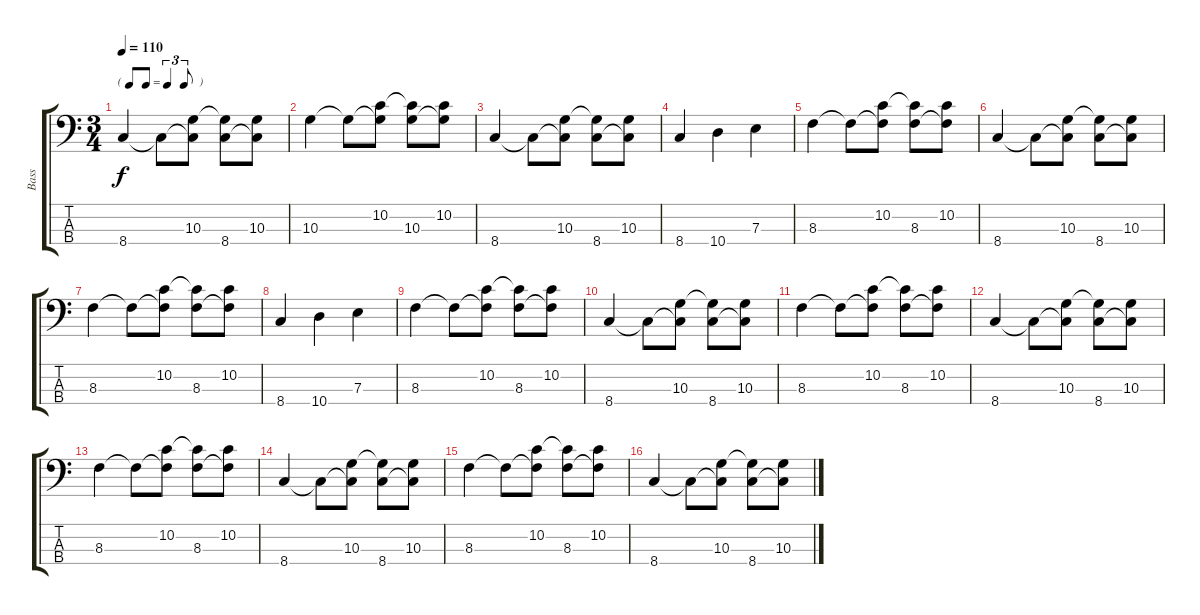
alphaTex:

\track ("Bass" "Bass") {instrument electricbassfinger}
\staff {score tabs}
\tuning (G2 D2 A1 E1) {hide}
\ts (3 4)
\tf triplet8th
\tempo 110
\clef f4
\ks c
8.4.4{dy f} 8.4{t}.8 (10.3 8.4{t}).8 (10.3{t} 8.4).8 (10.3 8.4{t}).8 |
10.3.4 10.3{t}.8 (10.2 10.3{t}).8 (10.2{t} 10.3).8 (10.2 10.3{t}).8 |
8.4.4 8.4{t}.8 (10.3 8.4{t}).8 (10.3{t} 8.4).8 (10.3 8.4{t}).8 |
8.4.4 10.4.4 7.3.4 |
8.3.4 8.3{t}.8 (10.2 8.3{t}).8 (10.2{t} 8.3).8 (10.2 8.3{t}).8 |
8.4.4 8.4{t}.8 (10.3 8.4{t}).8 (10.3{t} 8.4).8 (10.3 8.4{t}).8 |
8.3.4 8.3{t}.8 (10.2 8.3{t}).8 (10.2{t} 8.3).8 (10.2 8.3{t}).8 |
8.4.4 10.4.4 7.3.4 |
8.3.4 8.3{t}.8 (10.2 8.3{t}).8 (10.2{t} 8.3).8 (10.2 8.3{t}).8 |
8.4.4 8.4{t}.8 (10.3 8.4{t}).8 (10.3{t} 8.4).8 (10.3 8.4{t}).8 |
8.3.4 8.3{t}.8 (10.2 8.3{t}).8 (10.2{t} 8.3).8 (10.2 8.3{t}).8 |
8.4.4 8.4{t}.8 (10.3 8.4{t}).8 (10.3{t} 8.4).8 (10.3 8.4{t}).8 |
8.3.4 8.3{t}.8 (10.2 8.3{t}).8 (10.2{t} 8.3).8 (10.2 8.3{t}).8 |
8.4.4 8.4{t}.8 (10.3 8.4{t}).8 (10.3{t} 8.4).8 (10.3 8.4{t}).8 |
8.3.4 8.3{t}.8 (10.2 8.3{t}).8 (10.2{t} 8.3).8 (10.2 8.3{t}).8 |
8.4.4 8.4{t}.8 (10.3 8.4{t}).8 (10.3{t} 8.4).8 (10.3 8.4{t}).8
